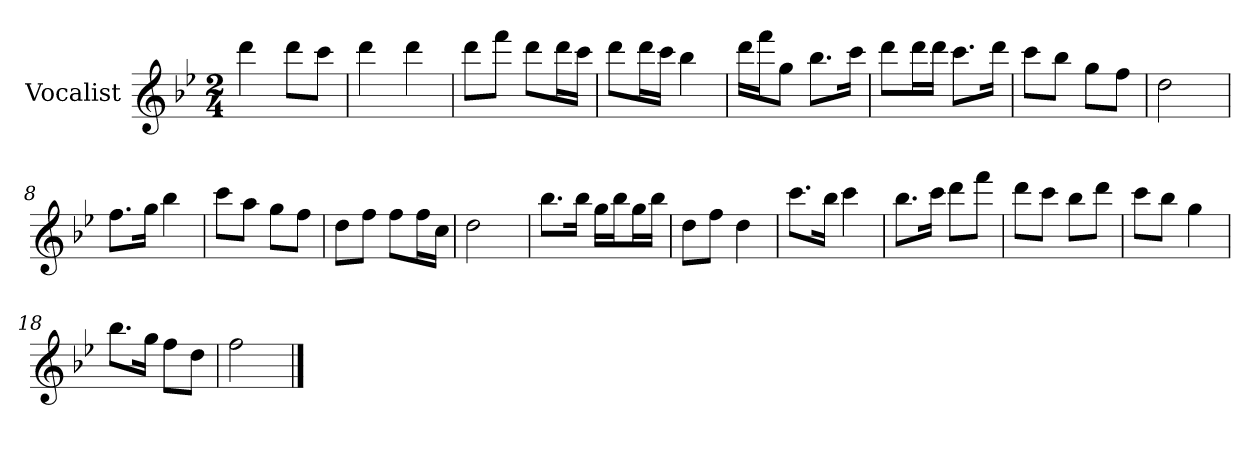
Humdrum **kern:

**kern
*part1
*staff1
*I"Vocalist
*k[b-e-]
*B-:
*M2/4
=
4ddd
8dddL
8cccJ
=1
4ddd
4ddd
=2
8dddL
8fffJ
8dddL
16dddL
16cccJJ
=3
8dddL
16dddL
16cccJJ
4bb-
=4
16dddLL
16fffJ
8ggJ
8.bb-L
16cccJk
=5
8dddL
16dddL
16dddJJ
8.cccL
16dddJk
=6
8cccL
8bb-J
8ggL
8ffJ
=7
2dd
=8
8.ffL
16ggJk
4bb-
=9
8cccL
8aaJ
8ggL
8ffJ
=10
8ddL
8ffJ
8ffL
16ffL
16ccJJ
=11
2dd
=12
8.bb-L
16bb-Jk
16ggLL
16bb-J
16ggL
16bb-JJ
=13
8ddL
8ffJ
4dd
=14
8.cccL
16bb-Jk
4ccc
=15
8.bb-L
16cccJk
8dddL
8fffJ
=16
8dddL
8cccJ
8bb-L
8dddJ
=17
8cccL
8bb-J
4gg
=18
8.bb-L
16ggJk
8ffL
8ddJ
=19
2ff
==
*-
